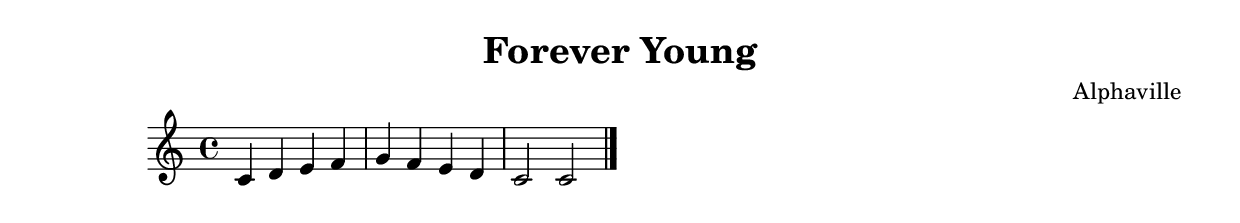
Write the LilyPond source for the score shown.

\version "2.24.4"

\header {
  title = "Forever Young"
  composer = "Alphaville"
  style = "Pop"
}

\score {
  \new Staff {
    \clef treble
    \time 4/4
    \key c \major
    
    % Simple chord progression placeholder
    c'4 d' e' f' |
    g' f' e' d' |
    c'2 c'2 |
    \bar "|."
  }
  \layout {}
  \midi {
    \tempo 4 = 120
  }
}